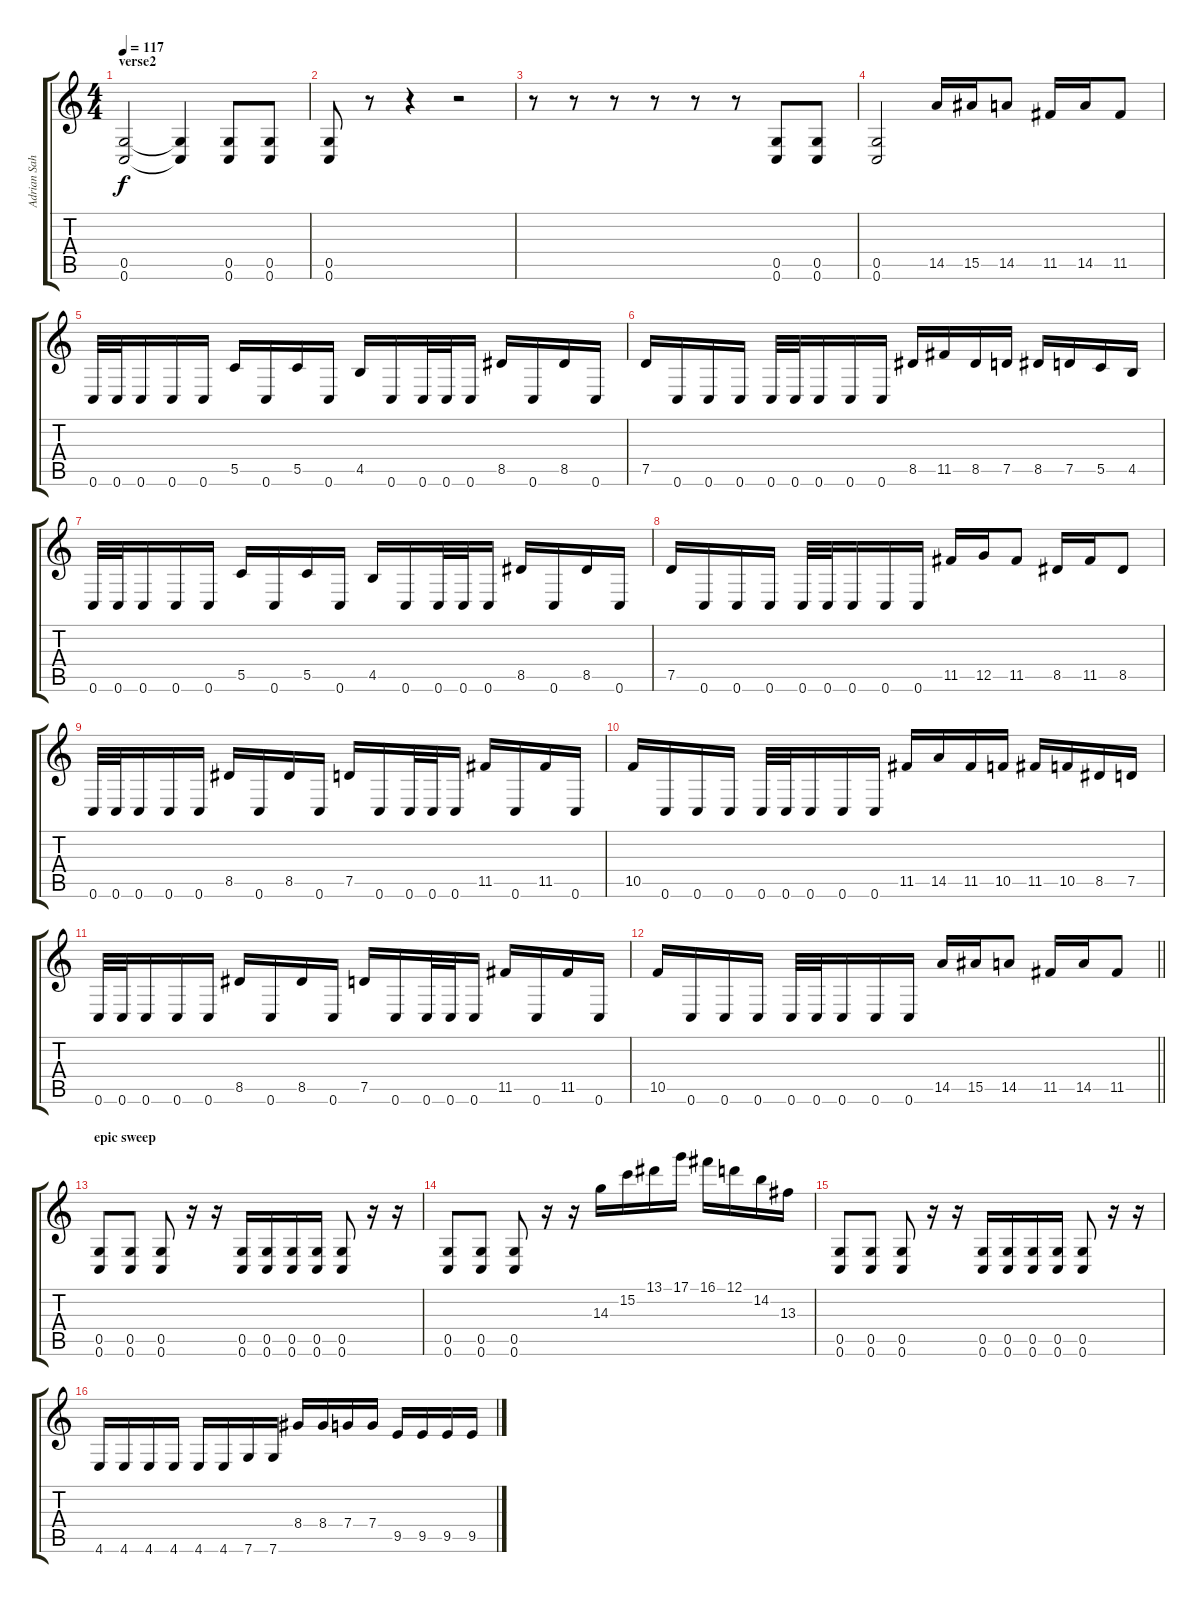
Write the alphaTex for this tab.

\track ("Adrian Sahid" "Adrian Sah") {instrument distortionguitar}
\staff {score tabs}
\tuning (D4 A3 F3 C3 G2 C2) {hide}
\ts (4 4)
\section ("" "verse2")
\tempo 117
\clef g2
\ks c
(0.5 0.6).2{dy f} (0.5{t} 0.6{t}).4 (0.5 0.6).8 (0.5 0.6).8 |
(0.5 0.6).8 r.8 r.4 r.2 |
r.8 r.8 r.8 r.8 r.8 r.8 (0.5 0.6).8 (0.5 0.6).8 |
(0.5 0.6).2 14.5.16 15.5.16 14.5.8 11.5.16 14.5.16 11.5.8 |
0.6.32 0.6.32 0.6.16 0.6.16 0.6.16 5.5.16 0.6.16 5.5.16 0.6.16 4.5.16 0.6.16 0.6.32 0.6.32 0.6.16 8.5.16 0.6.16 8.5.16 0.6.16 |
7.5.16 0.6.16 0.6.16 0.6.16 0.6.32 0.6.32 0.6.16 0.6.16 0.6.16 8.5.16 11.5.16 8.5.16 7.5.16 8.5.16 7.5.16 5.5.16 4.5.16 |
0.6.32 0.6.32 0.6.16 0.6.16 0.6.16 5.5.16 0.6.16 5.5.16 0.6.16 4.5.16 0.6.16 0.6.32 0.6.32 0.6.16 8.5.16 0.6.16 8.5.16 0.6.16 |
7.5.16 0.6.16 0.6.16 0.6.16 0.6.32 0.6.32 0.6.16 0.6.16 0.6.16 11.5.16 12.5.16 11.5.8 8.5.16 11.5.16 8.5.8 |
0.6.32 0.6.32 0.6.16 0.6.16 0.6.16 8.5.16 0.6.16 8.5.16 0.6.16 7.5.16 0.6.16 0.6.32 0.6.32 0.6.16 11.5.16 0.6.16 11.5.16 0.6.16 |
10.5.16 0.6.16 0.6.16 0.6.16 0.6.32 0.6.32 0.6.16 0.6.16 0.6.16 11.5.16 14.5.16 11.5.16 10.5.16 11.5.16 10.5.16 8.5.16 7.5.16 |
0.6.32 0.6.32 0.6.16 0.6.16 0.6.16 8.5.16 0.6.16 8.5.16 0.6.16 7.5.16 0.6.16 0.6.32 0.6.32 0.6.16 11.5.16 0.6.16 11.5.16 0.6.16 |
\barLineRight lightlight
10.5.16 0.6.16 0.6.16 0.6.16 0.6.32 0.6.32 0.6.16 0.6.16 0.6.16 14.5.16 15.5.16 14.5.8 11.5.16 14.5.16 11.5.8 |
\section ("" "epic sweep")
(0.5 0.6).8 (0.5 0.6).8 (0.5 0.6).8 r.16 r.16 (0.5 0.6).16 (0.5 0.6).16 (0.5 0.6).16 (0.5 0.6).16 (0.5 0.6).8 r.16 r.16 |
(0.5 0.6).8 (0.5 0.6).8 (0.5 0.6).8 r.16 r.16 14.3.16 15.2.16 13.1.16 17.1.16 16.1.16 12.1.16 14.2.16 13.3.16 |
(0.5 0.6).8 (0.5 0.6).8 (0.5 0.6).8 r.16 r.16 (0.5 0.6).16 (0.5 0.6).16 (0.5 0.6).16 (0.5 0.6).16 (0.5 0.6).8 r.16 r.16 |
4.6.16 4.6.16 4.6.16 4.6.16 4.6.16 4.6.16 7.6.16 7.6.16 8.4.16 8.4.16 7.4.16 7.4.16 9.5.16 9.5.16 9.5.16 9.5.16
